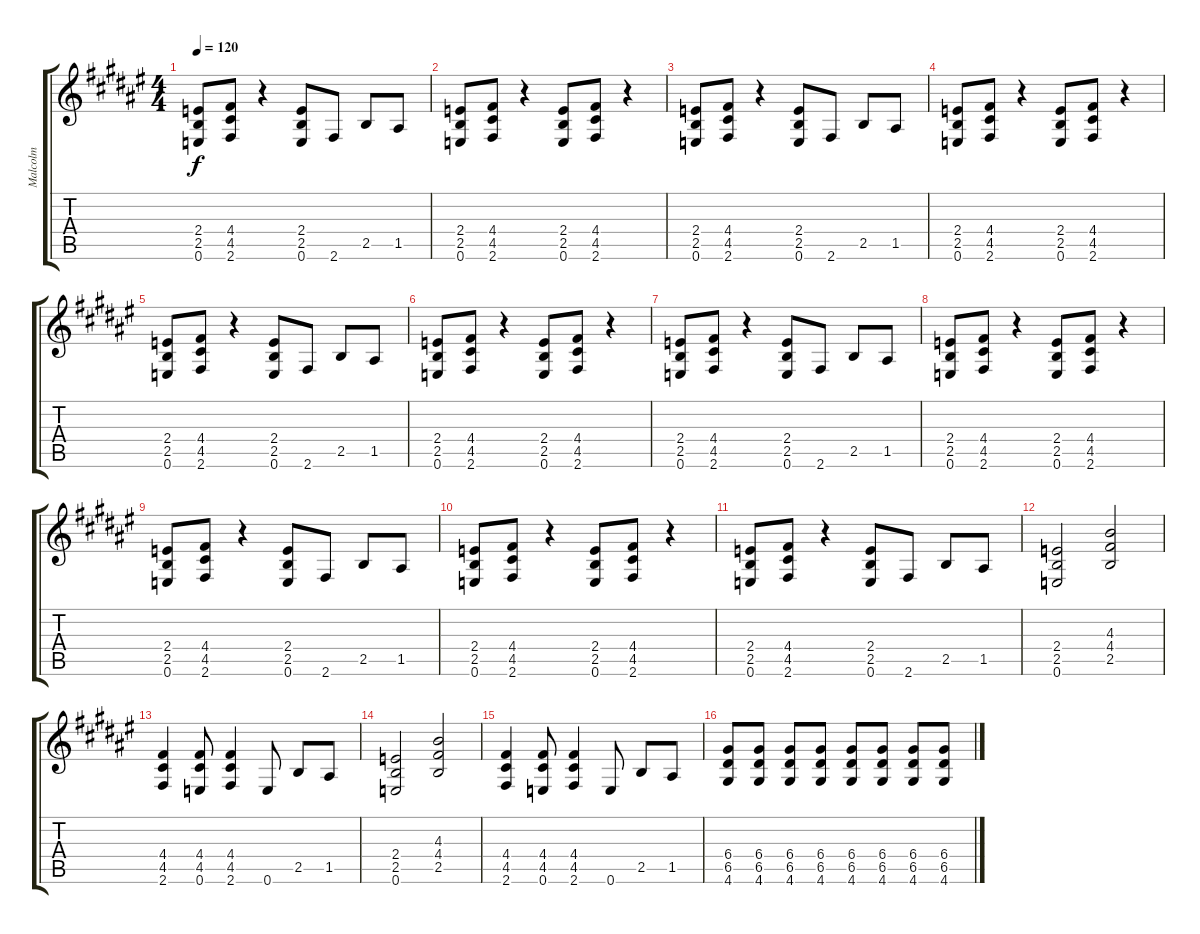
\track ("Malcolm" "Malcolm") {instrument distortionguitar}
\staff {score tabs}
\tuning (E4 B3 G3 D3 A2 E2) {hide}
\ts (4 4)
\tempo 120
\clef g2
\ks f#
(2.4 2.5 0.6).8{dy f} (4.4 4.5 2.6).8 r.4 (2.4 2.5 0.6).8 2.6.8 2.5.8 1.5.8 |
(2.4 2.5 0.6).8 (4.4 4.5 2.6).8 r.4 (2.4 2.5 0.6).8 (4.4 4.5 2.6).8 r.4 |
(2.4 2.5 0.6).8 (4.4 4.5 2.6).8 r.4 (2.4 2.5 0.6).8 2.6.8 2.5.8 1.5.8 |
(2.4 2.5 0.6).8 (4.4 4.5 2.6).8 r.4 (2.4 2.5 0.6).8 (4.4 4.5 2.6).8 r.4 |
(2.4 2.5 0.6).8 (4.4 4.5 2.6).8 r.4 (2.4 2.5 0.6).8 2.6.8 2.5.8 1.5.8 |
(2.4 2.5 0.6).8 (4.4 4.5 2.6).8 r.4 (2.4 2.5 0.6).8 (4.4 4.5 2.6).8 r.4 |
(2.4 2.5 0.6).8 (4.4 4.5 2.6).8 r.4 (2.4 2.5 0.6).8 2.6.8 2.5.8 1.5.8 |
(2.4 2.5 0.6).8 (4.4 4.5 2.6).8 r.4 (2.4 2.5 0.6).8 (4.4 4.5 2.6).8 r.4 |
(2.4 2.5 0.6).8 (4.4 4.5 2.6).8 r.4 (2.4 2.5 0.6).8 2.6.8 2.5.8 1.5.8 |
(2.4 2.5 0.6).8 (4.4 4.5 2.6).8 r.4 (2.4 2.5 0.6).8 (4.4 4.5 2.6).8 r.4 |
(2.4 2.5 0.6).8 (4.4 4.5 2.6).8 r.4 (2.4 2.5 0.6).8 2.6.8 2.5.8 1.5.8 |
(2.4 2.5 0.6).2 (4.3 4.4 2.5).2 |
(4.4 4.5 2.6).4 (4.4 4.5 0.6).8 (4.4 4.5 2.6).4 0.6.8 2.5.8 1.5.8 |
(2.4 2.5 0.6).2 (4.3 4.4 2.5).2 |
(4.4 4.5 2.6).4 (4.4 4.5 0.6).8 (4.4 4.5 2.6).4 0.6.8 2.5.8 1.5.8 |
(6.4 6.5 4.6).8 (6.4 6.5 4.6).8 (6.4 6.5 4.6).8 (6.4 6.5 4.6).8 (6.4 6.5 4.6).8 (6.4 6.5 4.6).8 (6.4 6.5 4.6).8 (6.4 6.5 4.6).8
